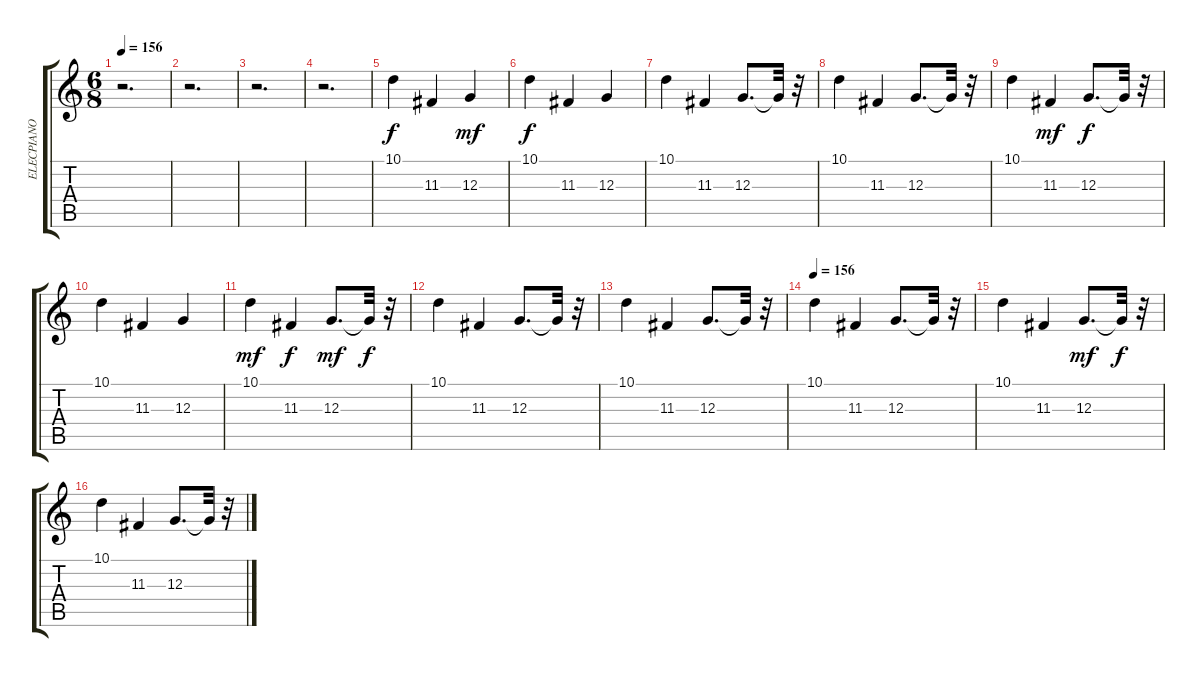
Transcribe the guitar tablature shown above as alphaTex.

\track ("ELECPIANO" "ELECPIANO") {instrument electricpiano2}
\staff {score tabs}
\tuning (E4 B3 G3 D3 A2 E2) {hide}
\ts (6 8)
\tempo 156
\clef g2
\ks c
r.2{d dy f} |
r.2{d} |
r.2{d} |
r.2{d} |
10.1.4 11.3.4 12.3.4{dy mf} |
10.1.4{dy f} 11.3.4 12.3.4 |
10.1.4 11.3.4 12.3.8{d} 12.3{t}.32 r.32 |
10.1.4 11.3.4 12.3.8{d} 12.3{t}.32 r.32 |
10.1.4 11.3.4{dy mf} 12.3.8{d dy f} 12.3{t}.32 r.32 |
10.1.4 11.3.4 12.3.4 |
10.1.4{dy mf} 11.3.4{dy f} 12.3.8{d dy mf} 12.3{t}.32{dy f} r.32 |
10.1.4 11.3.4 12.3.8{d} 12.3{t}.32 r.32 |
10.1.4 11.3.4 12.3.8{d} 12.3{t}.32 r.32 |
\tempo 156
10.1.4 11.3.4 12.3.8{d} 12.3{t}.32 r.32 |
10.1.4 11.3.4 12.3.8{d dy mf} 12.3{t}.32{dy f} r.32 |
10.1.4 11.3.4 12.3.8{d} 12.3{t}.32 r.32
